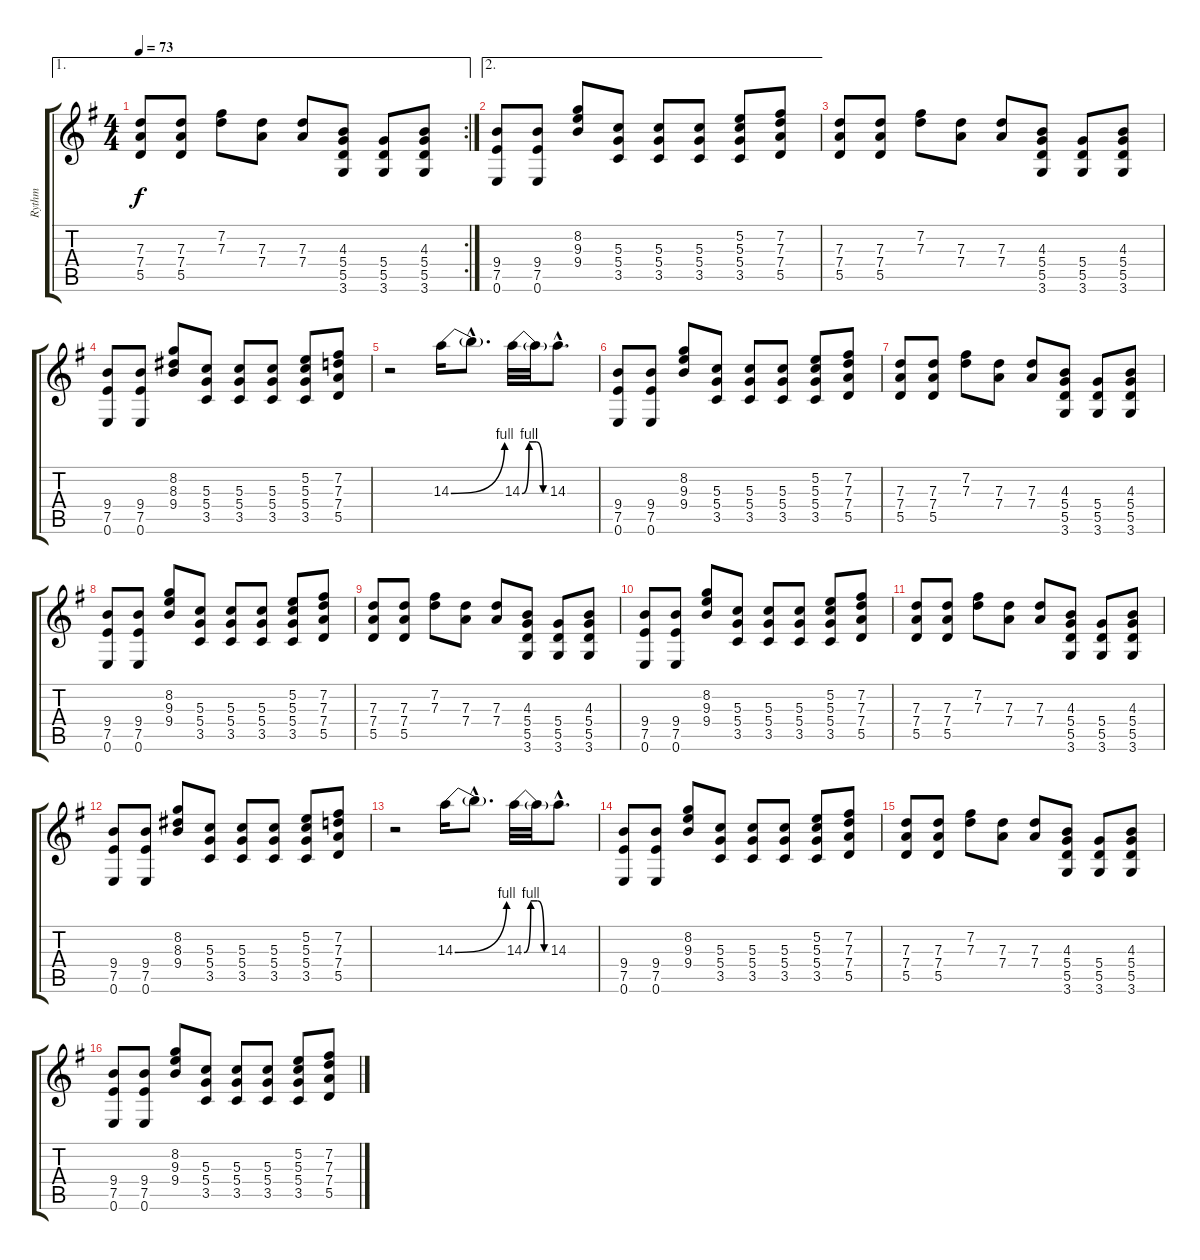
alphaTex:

\track ("Rythm" "Rythm") {instrument electricguitarclean}
\staff {score tabs}
\tuning (E4 B3 G3 D3 A2 E2) {hide}
\ae 1
\rc 2
\ts (4 4)
\tempo 73
\clef g2
\ks g
(7.3 7.4 5.5).8{dy f} (7.3 7.4 5.5).8 (7.2 7.3).8 (7.3 7.4).8 (7.3 7.4).8 (4.3 5.4 5.5 3.6).8 (5.4 5.5 3.6).8 (4.3 5.4 5.5 3.6).8 |
\ae 2
(9.4 7.5 0.6).8 (9.4 7.5 0.6).8 (8.2 9.3 9.4).8 (5.3 5.4 3.5).8 (5.3 5.4 3.5).8 (5.3 5.4 3.5).8 (5.2 5.3 5.4 3.5).8 (7.2 7.3 7.4 5.5).8 |
(7.3 7.4 5.5).8 (7.3 7.4 5.5).8 (7.2 7.3).8 (7.3 7.4).8 (7.3 7.4).8 (4.3 5.4 5.5 3.6).8 (5.4 5.5 3.6).8 (4.3 5.4 5.5 3.6).8 |
(9.4 7.5 0.6).8 (9.4 7.5 0.6).8 (8.2 8.3 9.4).8 (5.3 5.4 3.5).8 (5.3 5.4 3.5).8 (5.3 5.4 3.5).8 (5.2 5.3 5.4 3.5).8 (7.2 7.3 7.4 5.5).8 |
r.2 14.3{be (bend 0 0 60 4)}.16 14.3{hac t}.8{d} 14.3{be (custom 0 0 15 4 30 4 45 0 60 0)}.32 14.3{t}.32 14.3{hac}.8{d} |
(9.4 7.5 0.6).8 (9.4 7.5 0.6).8 (8.2 9.3 9.4).8 (5.3 5.4 3.5).8 (5.3 5.4 3.5).8 (5.3 5.4 3.5).8 (5.2 5.3 5.4 3.5).8 (7.2 7.3 7.4 5.5).8 |
(7.3 7.4 5.5).8 (7.3 7.4 5.5).8 (7.2 7.3).8 (7.3 7.4).8 (7.3 7.4).8 (4.3 5.4 5.5 3.6).8 (5.4 5.5 3.6).8 (4.3 5.4 5.5 3.6).8 |
(9.4 7.5 0.6).8 (9.4 7.5 0.6).8 (8.2 9.3 9.4).8 (5.3 5.4 3.5).8 (5.3 5.4 3.5).8 (5.3 5.4 3.5).8 (5.2 5.3 5.4 3.5).8 (7.2 7.3 7.4 5.5).8 |
(7.3 7.4 5.5).8 (7.3 7.4 5.5).8 (7.2 7.3).8 (7.3 7.4).8 (7.3 7.4).8 (4.3 5.4 5.5 3.6).8 (5.4 5.5 3.6).8 (4.3 5.4 5.5 3.6).8 |
(9.4 7.5 0.6).8 (9.4 7.5 0.6).8 (8.2 9.3 9.4).8 (5.3 5.4 3.5).8 (5.3 5.4 3.5).8 (5.3 5.4 3.5).8 (5.2 5.3 5.4 3.5).8 (7.2 7.3 7.4 5.5).8 |
(7.3 7.4 5.5).8 (7.3 7.4 5.5).8 (7.2 7.3).8 (7.3 7.4).8 (7.3 7.4).8 (4.3 5.4 5.5 3.6).8 (5.4 5.5 3.6).8 (4.3 5.4 5.5 3.6).8 |
(9.4 7.5 0.6).8 (9.4 7.5 0.6).8 (8.2 8.3 9.4).8 (5.3 5.4 3.5).8 (5.3 5.4 3.5).8 (5.3 5.4 3.5).8 (5.2 5.3 5.4 3.5).8 (7.2 7.3 7.4 5.5).8 |
r.2 14.3{be (bend 0 0 60 4)}.16 14.3{hac t}.8{d} 14.3{be (custom 0 0 15 4 30 4 45 0 60 0)}.32 14.3{t}.32 14.3{hac}.8{d} |
(9.4 7.5 0.6).8 (9.4 7.5 0.6).8 (8.2 9.3 9.4).8 (5.3 5.4 3.5).8 (5.3 5.4 3.5).8 (5.3 5.4 3.5).8 (5.2 5.3 5.4 3.5).8 (7.2 7.3 7.4 5.5).8 |
(7.3 7.4 5.5).8 (7.3 7.4 5.5).8 (7.2 7.3).8 (7.3 7.4).8 (7.3 7.4).8 (4.3 5.4 5.5 3.6).8 (5.4 5.5 3.6).8 (4.3 5.4 5.5 3.6).8 |
(9.4 7.5 0.6).8 (9.4 7.5 0.6).8 (8.2 9.3 9.4).8 (5.3 5.4 3.5).8 (5.3 5.4 3.5).8 (5.3 5.4 3.5).8 (5.2 5.3 5.4 3.5).8 (7.2 7.3 7.4 5.5).8
